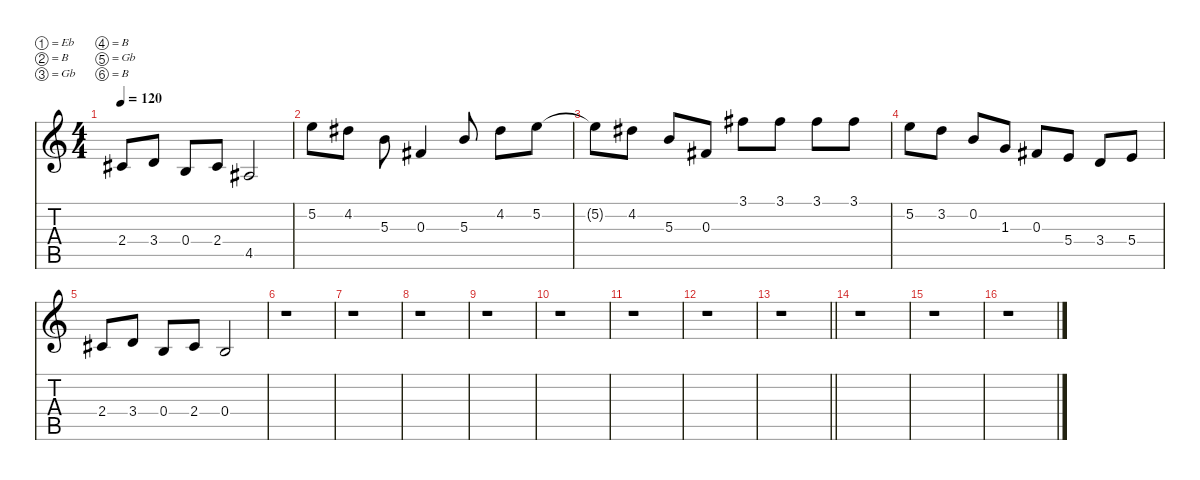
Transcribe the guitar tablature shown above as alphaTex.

\defaultSystemsLayout 4
\hideDynamics
\bracketExtendMode nobrackets
\singleTrackTrackNamePolicy hidden
\multiTrackTrackNamePolicy hidden
\firstSystemTrackNameMode fullname
\firstSystemTrackNameOrientation horizontal
\otherSystemsTrackNameOrientation horizontal
\track ("Lead Guitar 2" "dist.guit.") {instrument distortionguitar}
\staff {score tabs}
\tuning (Eb4 B3 Gb3 B2 Gb2 B1)
\ts (4 4)
\tempo 120
\clef g2
\ks c
2.4{acc #}.8{dy f beam Up} 3.4.8{beam Up} 0.4.8{beam Up} 2.4{acc #}.8{beam Up} 4.5{acc #}.2{beam Up} |
5.2.8{beam Down} 4.2{acc #}.8{beam Down} 5.3.8{beam Down} 0.3{acc #}.4{beam Up} 5.3.8{beam Up} 4.2{acc #}.8{beam Down} 5.2.8{beam Down} |
5.2{t}.8{beam Down} 4.2{acc #}.8{beam Down} 5.3.8{beam Up} 0.3{acc #}.8{beam Up} 3.1{acc #}.8{beam Down} 3.1{acc #}.8{beam Down} 3.1{acc #}.8{beam Down} 3.1{acc #}.8{beam Down} |
5.2.8{beam Down} 3.2.8{beam Down} 0.2.8{beam Up} 1.3.8{beam Up} 0.3{acc #}.8{beam Up} 5.4.8{beam Up} 3.4.8{beam Up} 5.4.8{beam Up} |
2.4{acc #}.8{beam Up} 3.4.8{beam Up} 0.4.8{beam Up} 2.4{acc #}.8{beam Up} 0.4.2{beam Up} |
r.1{beam Down} |
r.1{beam Down} |
r.1{beam Down} |
r.1{beam Down} |
r.1{beam Down} |
r.1{beam Down} |
r.1{beam Down} |
\barLineRight lightlight
r.1{beam Down} |
r.1{beam Down} |
r.1{beam Down} |
r.1{beam Down}
